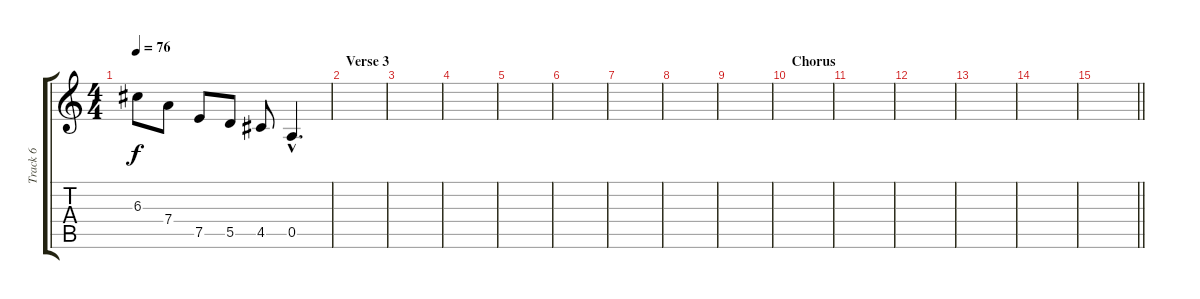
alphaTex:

\track ("Track 6" "Track 6") {instrument overdrivenguitar}
\staff {score tabs}
\tuning (E4 B3 G3 D3 A2 E2) {hide}
\ts (4 4)
\tempo 76
\clef g2
\ks c
6.3.8{dy f} 7.4.8 7.5.8 5.5.8 4.5.8 0.5{hac}.4{d} |
\section ("" "Verse 3")
|
|
|
|
|
|
|
|
\section ("" "Chorus")
|
|
|
|
|
\barLineRight lightlight
